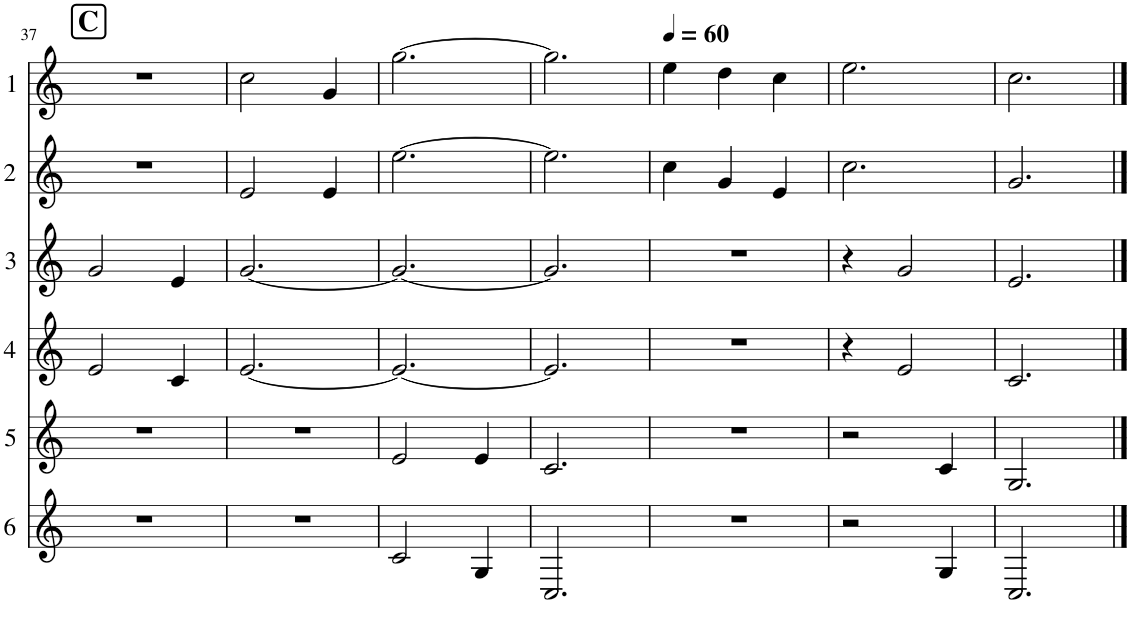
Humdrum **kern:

**kern	**kern	**kern	**kern	**kern	**kern
*part6	*part5	*part4	*part3	*part2	*part1
*staff6	*staff5	*staff4	*staff3	*staff2	*staff1
*I"Cor 6	*I"Cor 5	*I"Cor 4	*I"Cor 3	*I"Cor 2	*I"Cor 1
!!LO:PB:g=z
*clefG2	*clefG2	*clefG2	*clefG2	*clefG2	*clefG2
*Trd4c7	*Trd4c7	*Trd4c7	*Trd4c7	*Trd4c7	*Trd4c7
*k[]	*k[]	*k[]	*k[]	*k[]	*k[]
*M3/4	*M3/4	*M3/4	*M3/4	*M3/4	*M3/4
!!LO:REH:place=s1:a:B:cj:fs=14:t=C
=37	=37	=37	=37	=37	=37
2.r	2.r	2e/	2g/	2.r	2.r
.	.	4c/	4e/	.	.
=38	=38	=38	=38	=38	=38
2.r	2.r	[2.e/	[2.g/	2e/	2cc\
.	.	.	.	4e/	4g/
=39	=39	=39	=39	=39	=39
2c/	2e/	2.e/_	2.g/_	[2.ee\	[2.gg\
4G/	4e/	.	.	.	.
=40	=40	=40	=40	=40	=40
2.C/	2.c/	2.e/]	2.g/]	2.ee\]	2.gg\]
=41	=41	=41	=41	=41	=41
*	*	*	*	*	*MM60
2.r	2.r	2.r	2.r	4cc\	4ee\
.	.	.	.	4g/	4dd\
.	.	.	.	4e/	4cc\
=42	=42	=42	=42	=42	=42
2r	2r	4r	4r	2.cc\	2.ee\
.	.	2e/	2g/	.	.
4G/	4c/	.	.	.	.
=43	=43	=43	=43	=43	=43
2.C/	2.G/	2.c/	2.e/	2.g/	2.cc\
==	==	==	==	==	==
*-	*-	*-	*-	*-	*-
